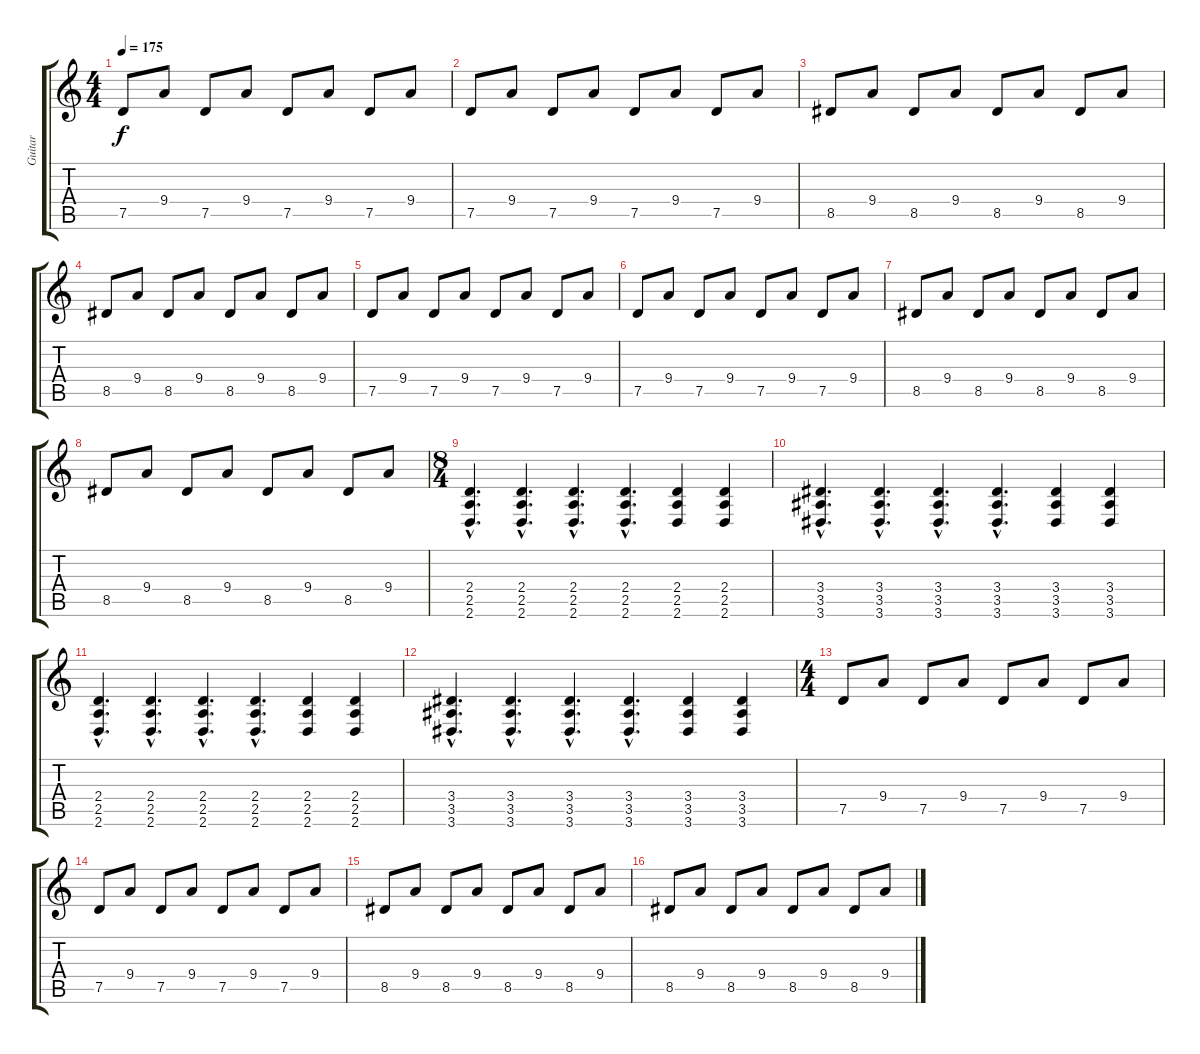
\track ("Guitar" "Guitar") {instrument electricguitarclean}
\staff {score tabs}
\tuning (D4 A3 F3 C3 G2 C2) {hide}
\ts (4 4)
\tempo 175
\clef g2
\ks c
7.5.8{dy f} 9.4.8 7.5.8 9.4.8 7.5.8 9.4.8 7.5.8 9.4.8 |
7.5.8 9.4.8 7.5.8 9.4.8 7.5.8 9.4.8 7.5.8 9.4.8 |
8.5.8 9.4.8 8.5.8 9.4.8 8.5.8 9.4.8 8.5.8 9.4.8 |
8.5.8 9.4.8 8.5.8 9.4.8 8.5.8 9.4.8 8.5.8 9.4.8 |
7.5.8 9.4.8 7.5.8 9.4.8 7.5.8 9.4.8 7.5.8 9.4.8 |
7.5.8 9.4.8 7.5.8 9.4.8 7.5.8 9.4.8 7.5.8 9.4.8 |
8.5.8 9.4.8 8.5.8 9.4.8 8.5.8 9.4.8 8.5.8 9.4.8 |
8.5.8 9.4.8 8.5.8 9.4.8 8.5.8 9.4.8 8.5.8 9.4.8 |
\ts (8 4)
(2.4{hac} 2.5{hac} 2.6{hac}).4{d volume 16 instrument distortionguitar} (2.4{hac} 2.5{hac} 2.6{hac}).4{d} (2.4{hac} 2.5{hac} 2.6).4{d} (2.4{hac} 2.5{hac} 2.6{hac}).4{d} (2.4 2.5 2.6).4 (2.4 2.5 2.6).4 |
(3.4{hac} 3.5{hac} 3.6{hac}).4{d} (3.4{hac} 3.5{hac} 3.6{hac}).4{d} (3.4{hac} 3.5{hac} 3.6{hac}).4{d} (3.4{hac} 3.5{hac} 3.6{hac}).4{d} (3.4 3.5 3.6).4 (3.4 3.5 3.6).4 |
(2.4{hac} 2.5{hac} 2.6{hac}).4{d} (2.4{hac} 2.5{hac} 2.6{hac}).4{d} (2.4{hac} 2.5{hac} 2.6).4{d} (2.4{hac} 2.5{hac} 2.6{hac}).4{d} (2.4 2.5 2.6).4 (2.4 2.5 2.6).4 |
(3.4{hac} 3.5{hac} 3.6{hac}).4{d} (3.4{hac} 3.5{hac} 3.6{hac}).4{d} (3.4{hac} 3.5{hac} 3.6{hac}).4{d} (3.4{hac} 3.5{hac} 3.6{hac}).4{d} (3.4 3.5 3.6).4 (3.4 3.5 3.6).4 |
\ts (4 4)
7.5.8{instrument electricguitarmuted} 9.4.8 7.5.8 9.4.8 7.5.8 9.4.8 7.5.8 9.4.8 |
7.5.8 9.4.8 7.5.8 9.4.8 7.5.8 9.4.8 7.5.8 9.4.8 |
8.5.8 9.4.8 8.5.8 9.4.8 8.5.8 9.4.8 8.5.8 9.4.8 |
8.5.8 9.4.8 8.5.8 9.4.8 8.5.8 9.4.8 8.5.8 9.4.8
